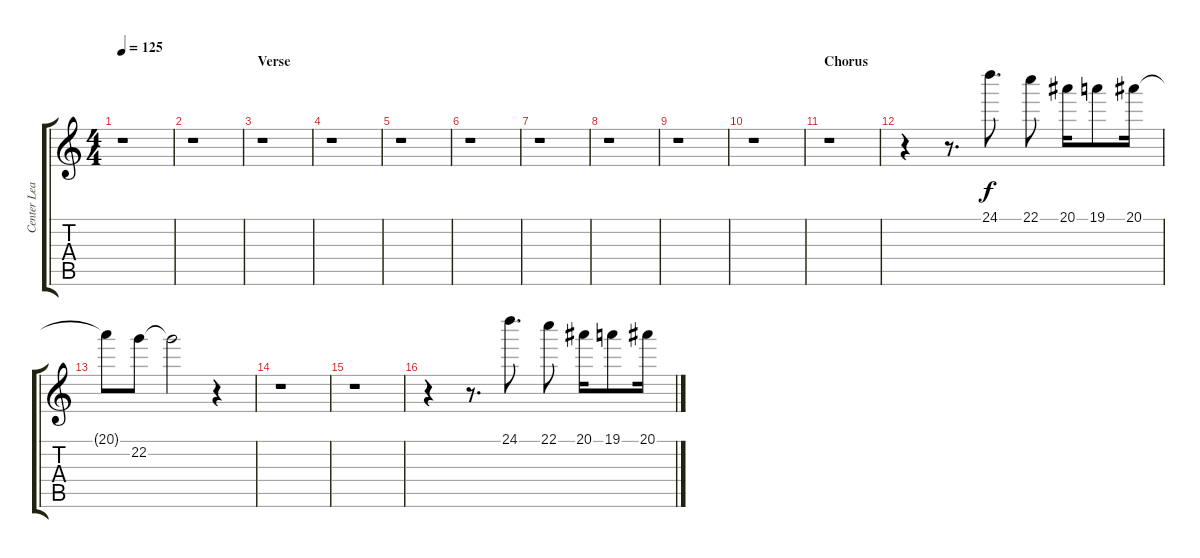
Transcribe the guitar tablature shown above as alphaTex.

\track ("Center Lead 2" "Center Lea") {instrument overdrivenguitar}
\staff {score tabs}
\tuning (D4 A3 F3 C3 G2 C2) {hide}
\ts (4 4)
\tempo 125
\clef g2
\ks aminor
r.1{dy f} |
r.1 |
\section ("" "Verse")
r.1 |
r.1 |
r.1 |
r.1 |
r.1 |
r.1 |
r.1 |
r.1 |
\section ("" "Chorus")
r.1 |
r.4 r.8{d} 24.1.8{d} 22.1.8 20.1.16 19.1.8 20.1.16 |
20.1{t}.8 22.2.8 22.2{t}.2 r.4 |
r.1 |
r.1 |
r.4 r.8{d} 24.1.8{d} 22.1.8 20.1.16 19.1.8 20.1.16
